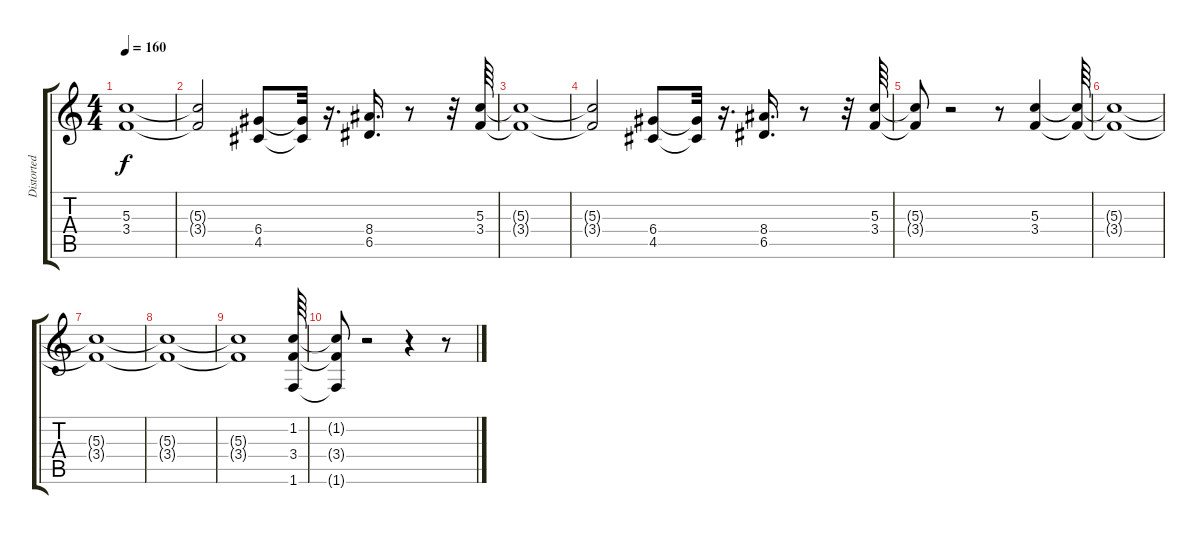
\track ("Distorted Guitar 1" "Distorted ") {instrument distortionguitar}
\staff {score tabs}
\tuning (E4 B3 G3 D3 A2 E2) {hide}
\ts (4 4)
\tempo 160
\clef g2
\ks c
(5.3{t} 3.4{t}).1{dy f} |
(5.3{t} 3.4{t}).2 (6.4 4.5).8 (6.4{t} 4.5{t}).32 r.16{d} (8.4 6.5).16{d} r.8 r.32 (5.3 3.4).64 |
(5.3{t} 3.4{t}).1 |
(5.3{t} 3.4{t}).2 (6.4 4.5).8 (6.4{t} 4.5{t}).32 r.16{d} (8.4 6.5).16{d} r.8 r.32 (5.3 3.4).64 |
(5.3{t} 3.4{t}).8 r.2 r.8 (5.3 3.4).4 (5.3{t} 3.4{t}).64 |
(5.3{t} 3.4{t}).1 |
(5.3{t} 3.4{t}).1 |
(5.3{t} 3.4{t}).1 |
(5.3{t} 3.4{t}).1 (1.2 3.4 1.6).64 |
(1.2{t} 3.4{t} 1.6{t}).8 r.2 r.4 r.8
